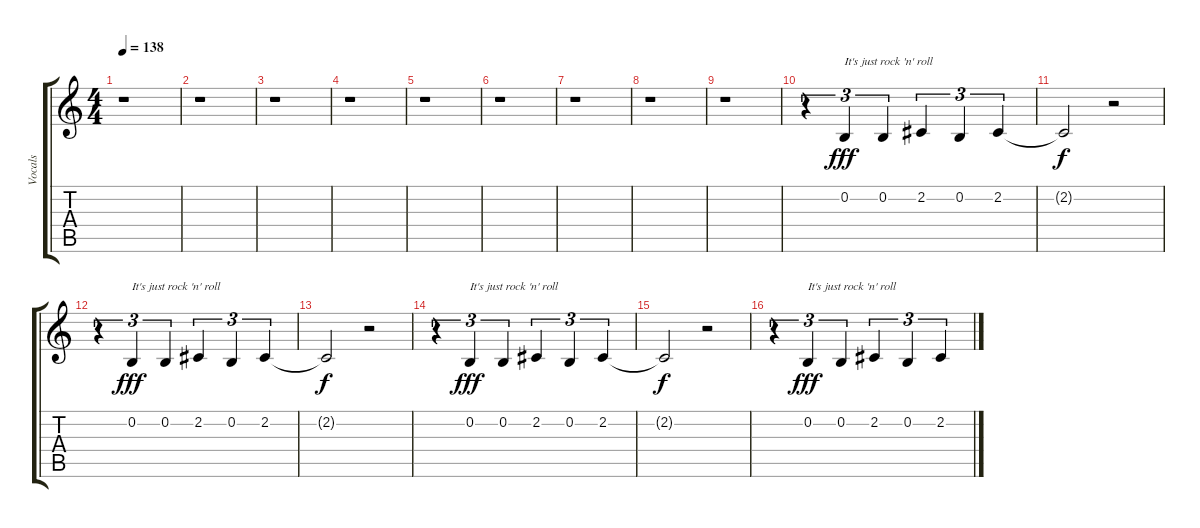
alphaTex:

\track ("Vocals" "Vocals") {instrument tenorsax}
\staff {score tabs}
\tuning (E4 B3 G3 D3 A2 E2) {hide}
\ts (4 4)
\tempo 138
\clef g2
\ks c
r.1{dy fff} |
r.1 |
r.1 |
r.1 |
r.1 |
r.1 |
r.1 |
r.1 |
r.1 |
r.4{tu (3 2)} 0.2.4{tu (3 2) txt "It's just rock 'n' roll"} 0.2.4{tu (3 2)} 2.2.4{tu (3 2)} 0.2.4{tu (3 2)} 2.2.4{tu (3 2)} |
2.2{t}.2{dy f} r.2 |
r.4{tu (3 2)} 0.2.4{tu (3 2) txt "It's just rock 'n' roll" dy fff} 0.2.4{tu (3 2)} 2.2.4{tu (3 2)} 0.2.4{tu (3 2)} 2.2.4{tu (3 2)} |
2.2{t}.2{dy f} r.2 |
r.4{tu (3 2)} 0.2.4{tu (3 2) txt "It's just rock 'n' roll" dy fff} 0.2.4{tu (3 2)} 2.2.4{tu (3 2)} 0.2.4{tu (3 2)} 2.2.4{tu (3 2)} |
2.2{t}.2{dy f} r.2 |
r.4{tu (3 2)} 0.2.4{tu (3 2) txt "It's just rock 'n' roll" dy fff} 0.2.4{tu (3 2)} 2.2.4{tu (3 2)} 0.2.4{tu (3 2)} 2.2.4{tu (3 2)}
